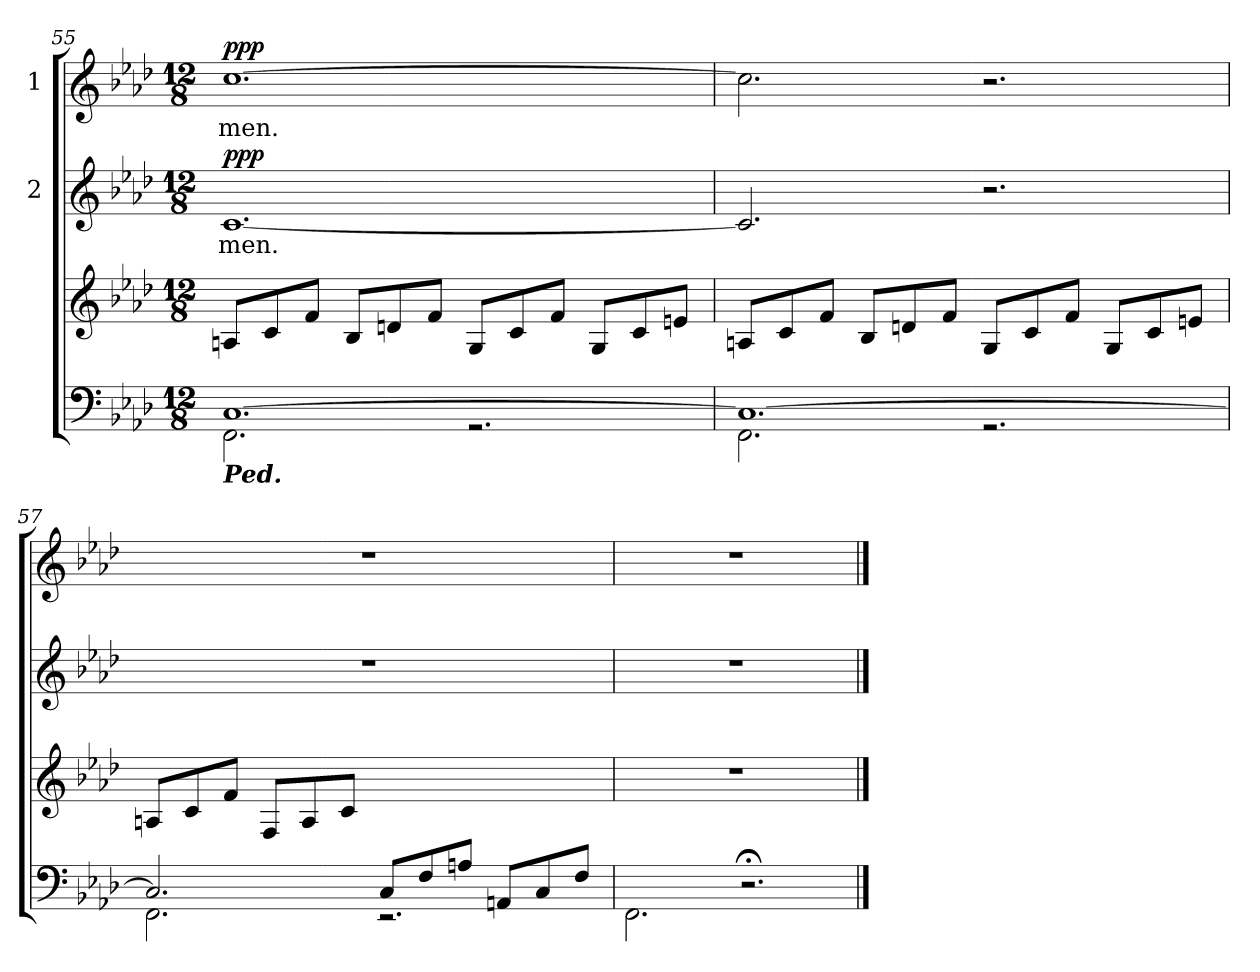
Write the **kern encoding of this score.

**kern	**kern	**kern	**text	**dynam	**kern	**text	**dynam
*part3	*part3	*part2	*part2	*part2	*part1	*part1	*part1
*staff4	*staff3	*staff2	*staff2	*staff2	*staff1	*staff1	*staff1
*	*	*I"2	*	*	*I"1	*	*
!!LO:LB:g=z
*clefF4	*clefG2	*clefG2	*	*	*clefG2	*	*
*k[b-e-a-d-]	*k[b-e-a-d-]	*k[b-e-a-d-]	*	*	*k[b-e-a-d-]	*	*
*A-:	*A-:	*A-:	*	*	*A-:	*	*
*M12/8	*M12/8	*M12/8	*	*	*M12/8	*	*
=55	=55	=55	=55	=55	=55	=55	=55
*^	*	*	*	*	*	*	*
!LO:TX:b:Bi:t=Ped.	!	!	!	!	!	!	!	!
!	!	!	!	!LO:LY:b	!LO:DY:a	!	!LO:LY:b	!LO:DY:a
[>1.C	2.FF\	8An/L	[1.c	-men.	ppp	[1.cc	-men.	ppp
.	.	8c/	.	.	.	.	.	.
.	.	8f/J	.	.	.	.	.	.
.	.	8B-/L	.	.	.	.	.	.
.	.	8dn/	.	.	.	.	.	.
.	.	8f/J	.	.	.	.	.	.
.	2.rGG	8G/L	.	.	.	.	.	.
.	.	8c/	.	.	.	.	.	.
.	.	8f/J	.	.	.	.	.	.
.	.	8G/L	.	.	.	.	.	.
.	.	8c/	.	.	.	.	.	.
.	.	8en/J	.	.	.	.	.	.
=56	=56	=56	=56	=56	=56	=56	=56	=56
1.C_	2.FF\	8An/L	2.c/]	.	.	2.cc\]	.	.
.	.	8c/	.	.	.	.	.	.
.	.	8f/J	.	.	.	.	.	.
.	.	8B-/L	.	.	.	.	.	.
.	.	8dn/	.	.	.	.	.	.
.	.	8f/J	.	.	.	.	.	.
.	2.rGG	8G/L	2.r	.	.	2.r	.	.
.	.	8c/	.	.	.	.	.	.
.	.	8f/J	.	.	.	.	.	.
.	.	8G/L	.	.	.	.	.	.
.	.	8c/	.	.	.	.	.	.
.	.	8en/J	.	.	.	.	.	.
=57	=57	=57	=57	=57	=57	=57	=57	=57
2.C/]	2.FF\	8An/L	1.r	.	.	1.r	.	.
.	.	8c/	.	.	.	.	.	.
.	.	8f/J	.	.	.	.	.	.
.	.	8F/L	.	.	.	.	.	.
.	.	8A/	.	.	.	.	.	.
.	.	8c/J	.	.	.	.	.	.
8C/L	2.rEE	2.ryy	.	.	.	.	.	.
8F/	.	.	.	.	.	.	.	.
8An/J	.	.	.	.	.	.	.	.
8AAn/L	.	.	.	.	.	.	.	.
8C/	.	.	.	.	.	.	.	.
8F/J	.	.	.	.	.	.	.	.
*v	*v	*	*	*	*	*	*	*
=58	=58	=58	=58	=58	=58	=58	=58
2.FF\	1.r	1.r	.	.	1.r	.	.
2.r;<	.	.	.	.	.	.	.
==	==	==	==	==	==	==	==
*-	*-	*-	*-	*-	*-	*-	*-
